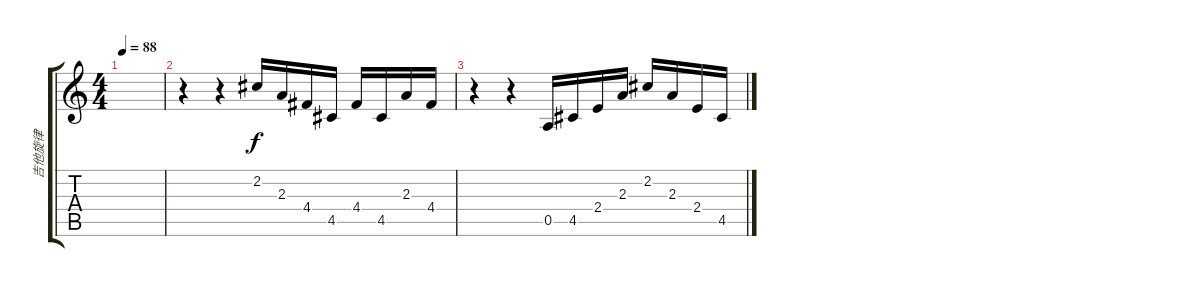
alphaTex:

\track ("吉他旋律" "吉他旋律") {instrument acousticguitarnylon}
\staff {score tabs}
\tuning (E4 B3 G3 D3 A2 E2) {hide}
\ts (4 4)
\tempo 88
\clef g2
\ks c
|
r.4 r.4 2.2.16 2.3.16 4.4.16 4.5.16 4.4.16 4.5.16 2.3.16 4.4.16 |
r.4 r.4 0.5.16 4.5.16 2.4.16 2.3.16 2.2.16 2.3.16 2.4.16 4.5.16
